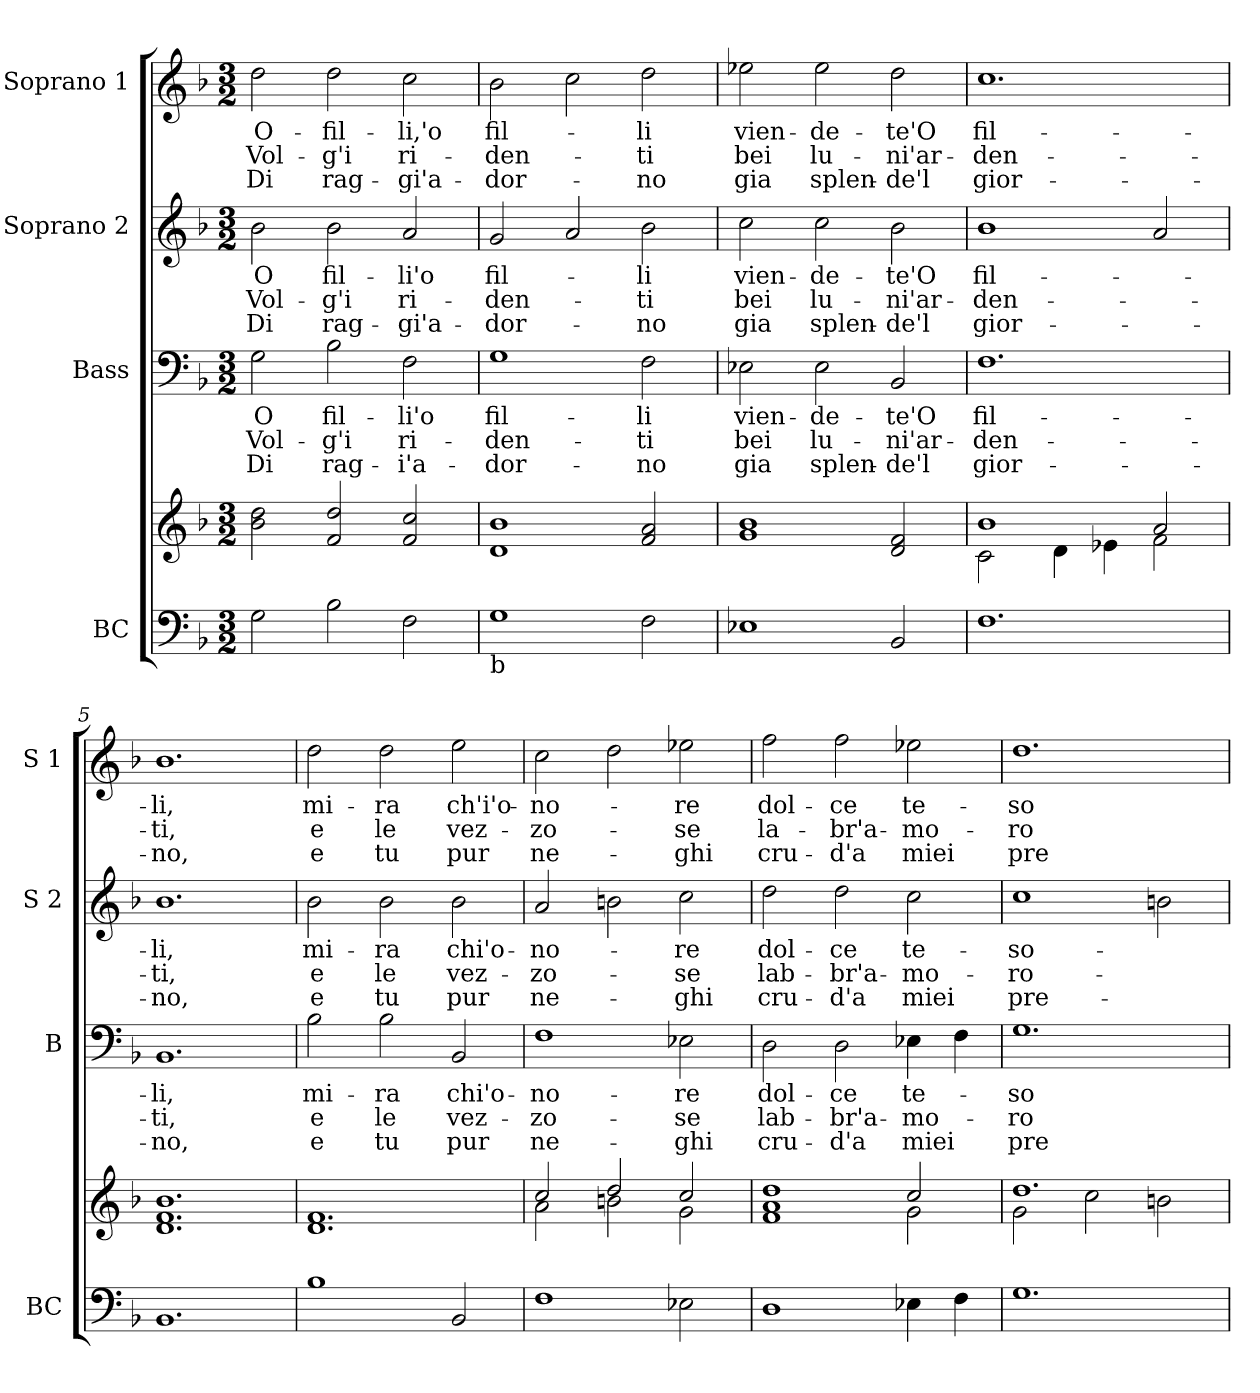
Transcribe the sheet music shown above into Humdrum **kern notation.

**kern	**kern	**kern	**text	**text	**text	**kern	**text	**text	**text	**kern	**text	**text	**text
*part4	*part4	*part3	*part3	*part3	*part3	*part2	*part2	*part2	*part2	*part1	*part1	*part1	*part1
*staff5	*staff4	*staff3	*staff3	*staff3	*staff3	*staff2	*staff2	*staff2	*staff2	*staff1	*staff1	*staff1	*staff1
*I"BC	*	*I"Bass	*	*	*	*I"Soprano 2	*	*	*	*I"Soprano 1	*	*	*
*I'BC	*	*I'B	*	*	*	*I'S 2	*	*	*	*I'S 1	*	*	*
*clefF4	*clefG2	*clefF4	*	*	*	*clefG2	*	*	*	*clefG2	*	*	*
*k[b-]	*k[b-]	*k[b-]	*	*	*	*k[b-]	*	*	*	*k[b-]	*	*	*
*F:	*F:	*F:	*	*	*	*F:	*	*	*	*F:	*	*	*
*M3/2	*M3/2	*M3/2	*	*	*	*M3/2	*	*	*	*M3/2	*	*	*
=1	=1	=1	=1	=1	=1	=1	=1	=1	=1	=1	=1	=1	=1
2G\	2b-\ 2dd\	2G\	O	Vol-	Di	2b-\	O	Vol-	Di	2dd\	O-	Vol-	Di
2B-\	2f/ 2dd/	2B-\	fil-	-g'i	rag-	2b-\	fil-	-g'i	rag-	2dd\	-fil-	-g'i	rag-
2F\	2f/ 2cc/	2F\	-li'o	ri-	-i'a-	2a/	-li'o	ri-	-gi'a-	2cc\	-li,'o	ri-	-gi'a-
=2	=2	=2	=2	=2	=2	=2	=2	=2	=2	=2	=2	=2	=2
!LO:TX:b:t=b	!	!	!	!	!	!	!	!	!	!	!	!	!
1G	1d 1b-	1G	fil-	-den-	-dor-	2g/	fil-	-den-	-dor-	2b-\	fil-	-den-	-dor-
.	.	.	.	.	.	2a/	.	.	.	2cc\	.	.	.
2F\	2f/ 2a/	2F\	-li	-ti	-no	2b-\	-li	-ti	-no	2dd\	-li	-ti	-no
=3	=3	=3	=3	=3	=3	=3	=3	=3	=3	=3	=3	=3	=3
1E-X	1g 1b-	2E-X\	vien-	bei	gia	2cc\	vien-	bei	gia	2ee-X\	vien-	bei	gia
.	.	2E-\	-de-	lu-	splen-	2cc\	-de-	lu-	splen-	2ee-\	-de-	lu-	splen-
2BB-/	2d/ 2f/	2BB-/	-te'O	-ni'ar-	-de'l	2b-\	-te'O	-ni'ar-	-de'l	2dd\	-te'O	-ni'ar-	-de'l
=4	=4	=4	=4	=4	=4	=4	=4	=4	=4	=4	=4	=4	=4
*	*^	*	*	*	*	*	*	*	*	*	*	*	*
1.F	1b-	2c\	1.F	fil-	-den-	gior-	1b-	fil-	-den-	gior-	1.cc	fil-	-den-	gior-
.	.	4d\	.	.	.	.	.	.	.	.	.	.	.	.
.	.	4e-X\	.	.	.	.	.	.	.	.	.	.	.	.
.	2a/	2f\	.	.	.	.	2a/	.	.	.	.	.	.	.
*	*v	*v	*	*	*	*	*	*	*	*	*	*	*	*
!!LO:LB:g=z
=5	=5	=5	=5	=5	=5	=5	=5	=5	=5	=5	=5	=5	=5
1.BB-	1.d 1.f 1.b-	1.BB-	-li,	-ti,	-no,	1.b-	-li,	-ti,	-no,	1.b-	-li,	-ti,	-no,
=6	=6	=6	=6	=6	=6	=6	=6	=6	=6	=6	=6	=6	=6
1B-	1.d 1.f	2B-\	mi-	e	e	2b-\	mi-	e	e	2dd\	mi-	e	e
.	.	2B-\	-ra	le	tu	2b-\	-ra	le	tu	2dd\	-ra	le	tu
2BB-/	.	2BB-/	chi'o-	vez-	pur	2b-\	chi'o-	vez-	pur	2ee\	ch'i'o-	vez-	pur
=7	=7	=7	=7	=7	=7	=7	=7	=7	=7	=7	=7	=7	=7
*	*^	*	*	*	*	*	*	*	*	*	*	*	*
1F	2cc/	2a\	1F	-no-	-zo-	ne-	2a/	-no-	-zo-	ne-	2cc\	-no-	-zo-	ne-
.	2dd/	2bn\	.	.	.	.	2bn\	.	.	.	2dd\	.	.	.
2E-X\	2cc/	2g\	2E-X\	-re	-se	-ghi	2cc\	-re	-se	-ghi	2ee-X\	-re	-se	-ghi
=8	=8	=8	=8	=8	=8	=8	=8	=8	=8	=8	=8	=8	=8	=8
1D	1dd	1f 1a	2D\	dol-	lab-	cru-	2dd\	dol-	lab-	cru-	2ff\	dol-	la-	cru-
.	.	.	2D\	-ce	-br'a-	-d'a	2dd\	-ce	-br'a-	-d'a	2ff\	-ce	-br'a-	-d'a
4E-X\	2cc/	2g\	4E-X\	te-	-mo-	miei	2cc\	te-	-mo-	miei	2ee-X\	te-	-mo-	miei
4F\	.	.	4F\	.	.	.	.	.	.	.	.	.	.	.
=9	=9	=9	=9	=9	=9	=9	=9	=9	=9	=9	=9	=9	=9	=9
1.G	1.dd	2g\	1.G	-so-	-ro-	pre-	1cc	-so-	-ro-	pre-	1.dd	-so-	-ro-	pre-
.	.	2cc\	.	.	.	.	.	.	.	.	.	.	.	.
.	.	2bn\	.	.	.	.	2bn\	.	.	.	.	.	.	.
*	*v	*v	*	*	*	*	*	*	*	*	*	*	*	*
=	=	=	=	=	=	=	=	=	=	=	=	=	=
*-	*-	*-	*-	*-	*-	*-	*-	*-	*-	*-	*-	*-	*-
